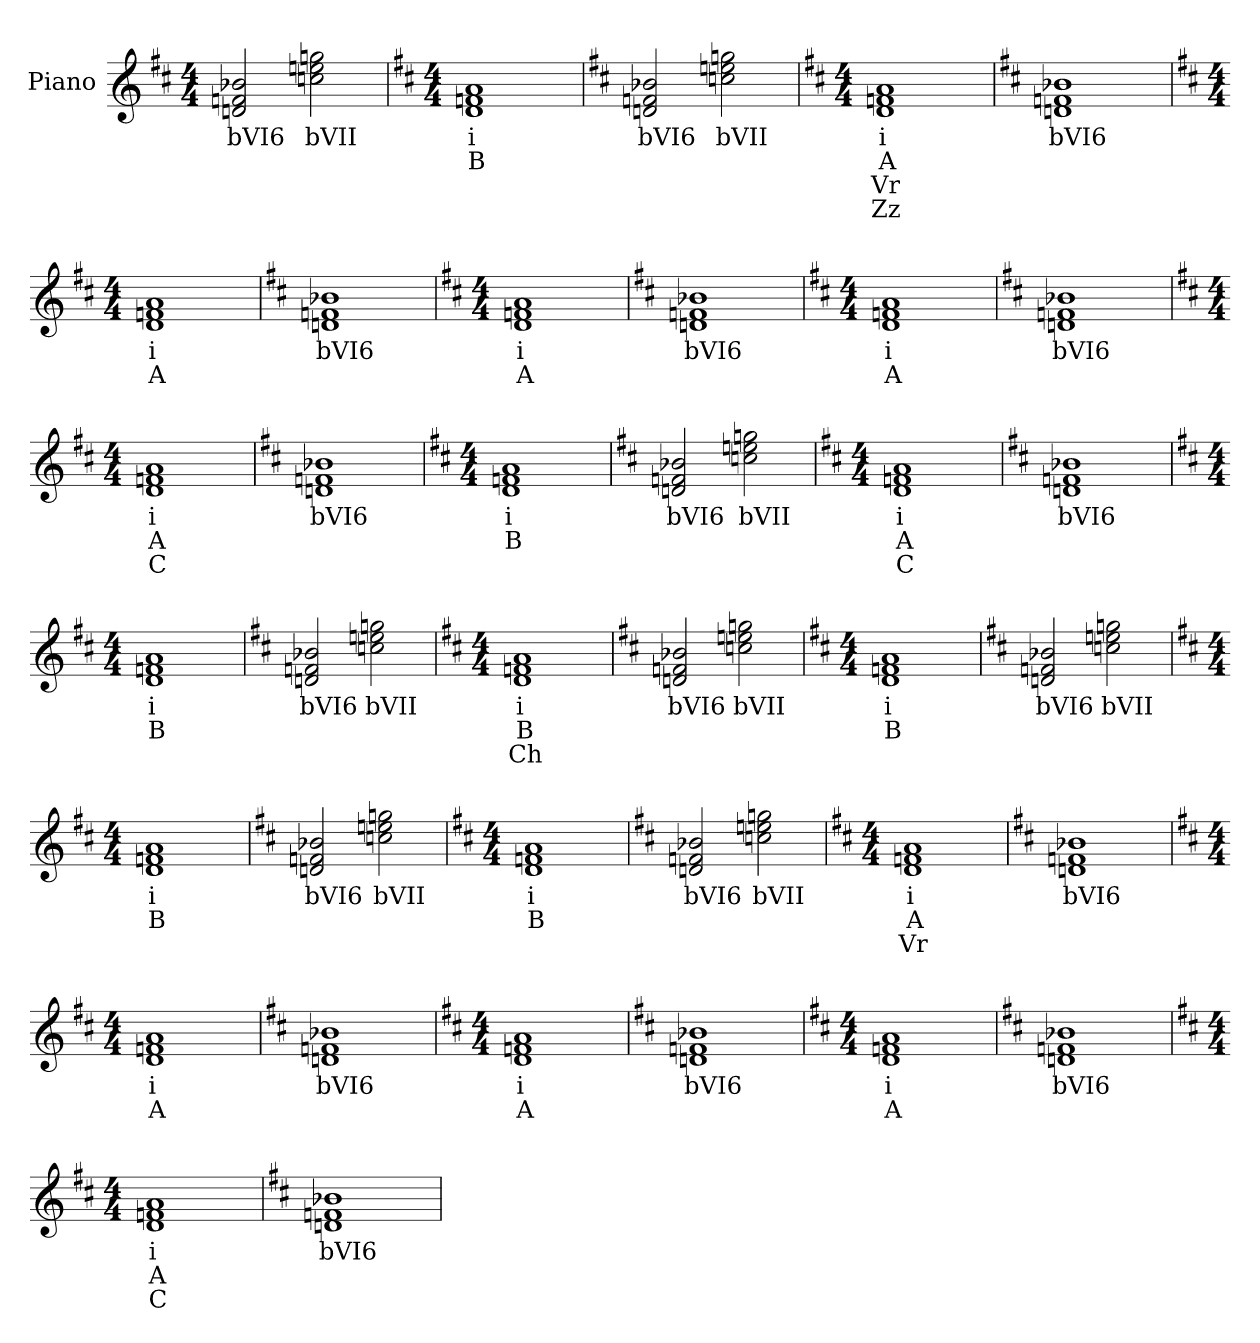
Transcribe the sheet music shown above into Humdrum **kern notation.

**kern	**text	**text	**text	**text
*part1	*part1	*part1	*part1	*part1
*staff1	*staff1	*staff1	*staff1	*staff1
*I"Piano	*	*	*	*
*I'Pno	*	*	*	*
*k[f#c#]	*	*	*	*
*D:	*	*	*	*
*M4/4	*	*	*	*
=	=	=	=	=
2dn 2fn 2b-X	bVI6	.	.	.
2ccn 2een 2ggn	bVII	.	.	.
=	=	=	=	=
*k[f#c#]	*	*	*	*
*D:	*	*	*	*
*M4/4	*	*	*	*
1d 1fn 1a	i	B	.	.
=	=	=	=	=
*k[f#c#]	*	*	*	*
*D:	*	*	*	*
2dn 2fn 2b-X	bVI6	.	.	.
2ccn 2een 2ggn	bVII	.	.	.
=	=	=	=	=
*k[f#c#]	*	*	*	*
*D:	*	*	*	*
*M4/4	*	*	*	*
1d 1fn 1a	i	A	Vr	Zz
=	=	=	=	=
*k[f#c#]	*	*	*	*
*D:	*	*	*	*
1dn 1fn 1b-X	bVI6	.	.	.
=	=	=	=	=
*k[f#c#]	*	*	*	*
*D:	*	*	*	*
*M4/4	*	*	*	*
1d 1fn 1a	i	A	.	.
=	=	=	=	=
*k[f#c#]	*	*	*	*
*D:	*	*	*	*
1dn 1fn 1b-X	bVI6	.	.	.
=	=	=	=	=
*k[f#c#]	*	*	*	*
*D:	*	*	*	*
*M4/4	*	*	*	*
1d 1fn 1a	i	A	.	.
=	=	=	=	=
*k[f#c#]	*	*	*	*
*D:	*	*	*	*
1dn 1fn 1b-X	bVI6	.	.	.
=	=	=	=	=
*k[f#c#]	*	*	*	*
*D:	*	*	*	*
*M4/4	*	*	*	*
1d 1fn 1a	i	A	.	.
=	=	=	=	=
*k[f#c#]	*	*	*	*
*D:	*	*	*	*
1dn 1fn 1b-X	bVI6	.	.	.
=	=	=	=	=
*k[f#c#]	*	*	*	*
*D:	*	*	*	*
*M4/4	*	*	*	*
1d 1fn 1a	i	A	C	.
=	=	=	=	=
*k[f#c#]	*	*	*	*
*D:	*	*	*	*
1dn 1fn 1b-X	bVI6	.	.	.
=	=	=	=	=
*k[f#c#]	*	*	*	*
*D:	*	*	*	*
*M4/4	*	*	*	*
1d 1fn 1a	i	B	.	.
=	=	=	=	=
*k[f#c#]	*	*	*	*
*D:	*	*	*	*
2dn 2fn 2b-X	bVI6	.	.	.
2ccn 2een 2ggn	bVII	.	.	.
=	=	=	=	=
*k[f#c#]	*	*	*	*
*D:	*	*	*	*
*M4/4	*	*	*	*
1d 1fn 1a	i	A	C	.
=	=	=	=	=
*k[f#c#]	*	*	*	*
*D:	*	*	*	*
1dn 1fn 1b-X	bVI6	.	.	.
=	=	=	=	=
*k[f#c#]	*	*	*	*
*D:	*	*	*	*
*M4/4	*	*	*	*
1d 1fn 1a	i	B	.	.
=	=	=	=	=
*k[f#c#]	*	*	*	*
*D:	*	*	*	*
2dn 2fn 2b-X	bVI6	.	.	.
2ccn 2een 2ggn	bVII	.	.	.
=	=	=	=	=
*k[f#c#]	*	*	*	*
*D:	*	*	*	*
*M4/4	*	*	*	*
1d 1fn 1a	i	B	Ch	.
=	=	=	=	=
*k[f#c#]	*	*	*	*
*D:	*	*	*	*
2dn 2fn 2b-X	bVI6	.	.	.
2ccn 2een 2ggn	bVII	.	.	.
=	=	=	=	=
*k[f#c#]	*	*	*	*
*D:	*	*	*	*
*M4/4	*	*	*	*
1d 1fn 1a	i	B	.	.
=	=	=	=	=
*k[f#c#]	*	*	*	*
*D:	*	*	*	*
2dn 2fn 2b-X	bVI6	.	.	.
2ccn 2een 2ggn	bVII	.	.	.
=	=	=	=	=
*k[f#c#]	*	*	*	*
*D:	*	*	*	*
*M4/4	*	*	*	*
1d 1fn 1a	i	B	.	.
=	=	=	=	=
*k[f#c#]	*	*	*	*
*D:	*	*	*	*
2dn 2fn 2b-X	bVI6	.	.	.
2ccn 2een 2ggn	bVII	.	.	.
=	=	=	=	=
*k[f#c#]	*	*	*	*
*D:	*	*	*	*
*M4/4	*	*	*	*
1d 1fn 1a	i	B	.	.
=	=	=	=	=
*k[f#c#]	*	*	*	*
*D:	*	*	*	*
2dn 2fn 2b-X	bVI6	.	.	.
2ccn 2een 2ggn	bVII	.	.	.
=	=	=	=	=
*k[f#c#]	*	*	*	*
*D:	*	*	*	*
*M4/4	*	*	*	*
1d 1fn 1a	i	A	Vr	.
=	=	=	=	=
*k[f#c#]	*	*	*	*
*D:	*	*	*	*
1dn 1fn 1b-X	bVI6	.	.	.
=	=	=	=	=
*k[f#c#]	*	*	*	*
*D:	*	*	*	*
*M4/4	*	*	*	*
1d 1fn 1a	i	A	.	.
=	=	=	=	=
*k[f#c#]	*	*	*	*
*D:	*	*	*	*
1dn 1fn 1b-X	bVI6	.	.	.
=	=	=	=	=
*k[f#c#]	*	*	*	*
*D:	*	*	*	*
*M4/4	*	*	*	*
1d 1fn 1a	i	A	.	.
=	=	=	=	=
*k[f#c#]	*	*	*	*
*D:	*	*	*	*
1dn 1fn 1b-X	bVI6	.	.	.
=	=	=	=	=
*k[f#c#]	*	*	*	*
*D:	*	*	*	*
*M4/4	*	*	*	*
1d 1fn 1a	i	A	.	.
=	=	=	=	=
*k[f#c#]	*	*	*	*
*D:	*	*	*	*
1dn 1fn 1b-X	bVI6	.	.	.
=	=	=	=	=
*k[f#c#]	*	*	*	*
*D:	*	*	*	*
*M4/4	*	*	*	*
1d 1fn 1a	i	A	C	.
=	=	=	=	=
*k[f#c#]	*	*	*	*
*D:	*	*	*	*
1dn 1fn 1b-X	bVI6	.	.	.
=	=	=	=	=
*-	*-	*-	*-	*-
